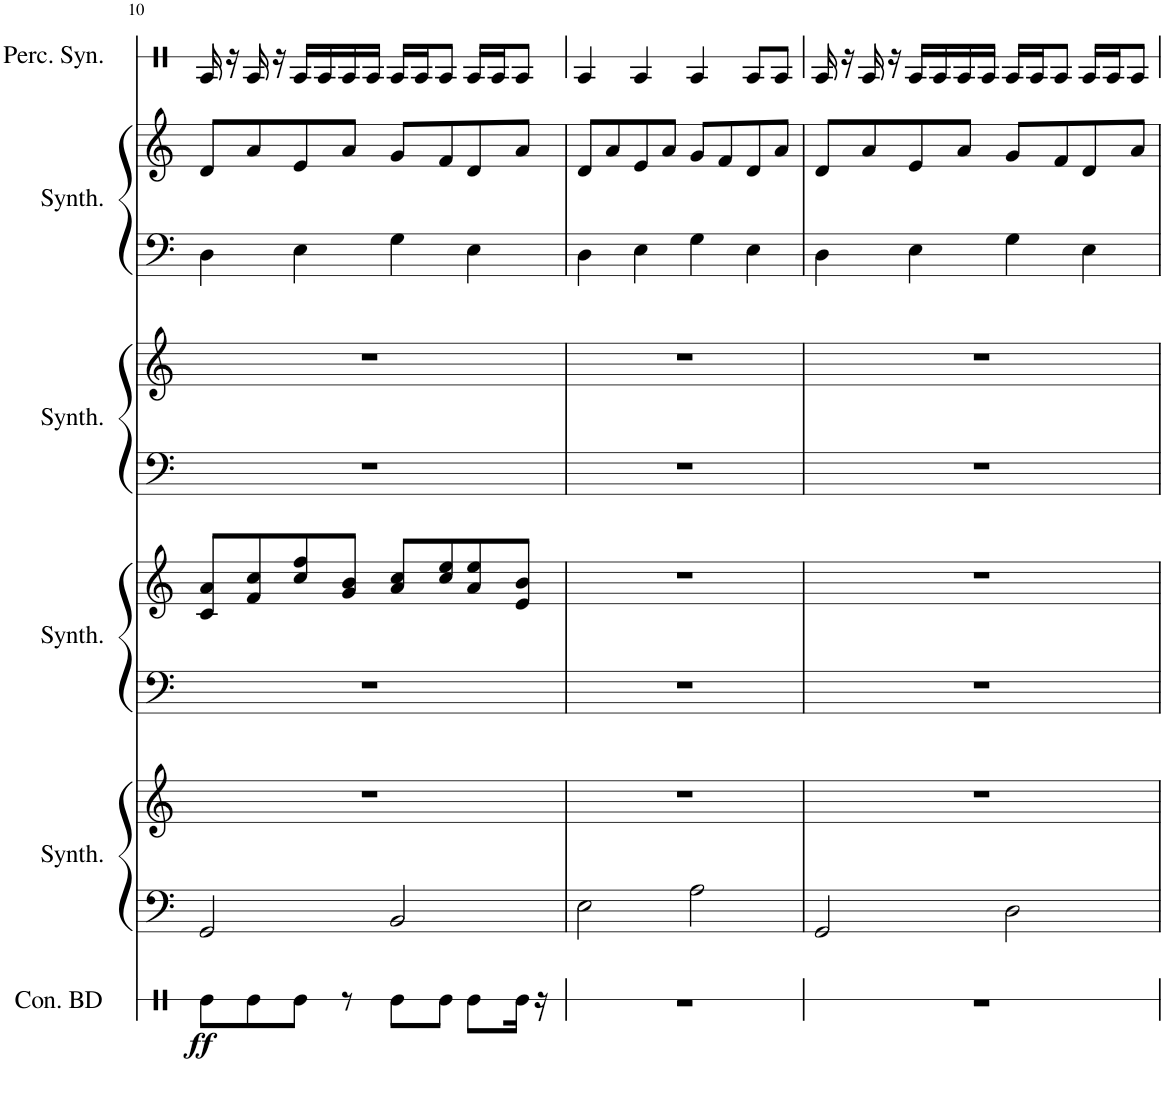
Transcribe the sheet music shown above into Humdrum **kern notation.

**kern	**dynam	**kern	**kern	**kern	**kern	**kern	**kern	**kern	**kern	**kern
*part6	*part6	*part5	*part5	*part4	*part4	*part3	*part3	*part2	*part2	*part1
*staff10	*staff10	*staff9	*staff8	*staff7	*staff6	*staff5	*staff4	*staff3	*staff2	*staff1
*I"Concert Bass Drum	*	*I"Atmosphere Synthesizer	*	*I"New Age Synthesizer	*	*I"Bass Synthesizer	*	*I"Brass Synthesizer	*	*I"Percussion Synthesizer
*I'Con. BD	*	*I'Synth.	*	*I'Synth.	*	*I'Synth.	*	*I'Synth.	*	*I'Perc. Syn.
!!LO:PB:g=z
*clefX	*	*clefF4	*clefG2	*clefF4	*clefG2	*clefF4	*clefG2	*clefF4	*clefG2	*clefX
*k[]	*	*k[]	*k[]	*k[]	*k[]	*k[]	*k[]	*k[]	*k[]	*k[]
*M4/4	*	*M4/4	*M4/4	*M4/4	*M4/4	*M4/4	*M4/4	*M4/4	*M4/4	*M4/4
=10	=10	=10	=10	=10	=10	=10	=10	=10	=10	=10
!	!LO:DY:b	!	!	!	!	!	!	!	!	!
8Re\L	ff	2GG/	1r	1r	8c/ 8a/L	1r	1r	4D\	8d/L	16RA/
.	.	.	.	.	.	.	.	.	.	16r
8Re\	.	.	.	.	8f/ 8cc/	.	.	.	8a/	16RA/
.	.	.	.	.	.	.	.	.	.	16r
8Re\J	.	.	.	.	8cc/ 8ff/	.	.	4E\	8e/	16RA/LL
.	.	.	.	.	.	.	.	.	.	16RA/
8r	.	.	.	.	8g/ 8b/J	.	.	.	8a/J	16RA/
.	.	.	.	.	.	.	.	.	.	16RA/JJ
8Re\L	.	2BB/	.	.	8a/ 8cc/L	.	.	4G\	8g/L	16RA/LL
.	.	.	.	.	.	.	.	.	.	16RA/J
8Re\J	.	.	.	.	8cc/ 8ee/	.	.	.	8f/	8RA/J
8Re\L	.	.	.	.	8a/ 8ee/	.	.	4E\	8d/	16RA/LL
.	.	.	.	.	.	.	.	.	.	16RA/J
16Re\Jk	.	.	.	.	8e/ 8b/J	.	.	.	8a/J	8RA/J
16r	.	.	.	.	.	.	.	.	.	.
=11	=11	=11	=11	=11	=11	=11	=11	=11	=11	=11
1r	.	2E\	1r	1r	1r	1r	1r	4D\	8d/L	4RA/
.	.	.	.	.	.	.	.	.	8a/	.
.	.	.	.	.	.	.	.	4E\	8e/	4RA/
.	.	.	.	.	.	.	.	.	8a/J	.
.	.	2A\	.	.	.	.	.	4G\	8g/L	4RA/
.	.	.	.	.	.	.	.	.	8f/	.
.	.	.	.	.	.	.	.	4E\	8d/	8RA/L
.	.	.	.	.	.	.	.	.	8a/J	8RA/J
=12	=12	=12	=12	=12	=12	=12	=12	=12	=12	=12
1r	.	2GG/	1r	1r	1r	1r	1r	4D\	8d/L	16RA/
.	.	.	.	.	.	.	.	.	.	16r
.	.	.	.	.	.	.	.	.	8a/	16RA/
.	.	.	.	.	.	.	.	.	.	16r
.	.	.	.	.	.	.	.	4E\	8e/	16RA/LL
.	.	.	.	.	.	.	.	.	.	16RA/
.	.	.	.	.	.	.	.	.	8a/J	16RA/
.	.	.	.	.	.	.	.	.	.	16RA/JJ
.	.	2D\	.	.	.	.	.	4G\	8g/L	16RA/LL
.	.	.	.	.	.	.	.	.	.	16RA/J
.	.	.	.	.	.	.	.	.	8f/	8RA/J
.	.	.	.	.	.	.	.	4E\	8d/	16RA/LL
.	.	.	.	.	.	.	.	.	.	16RA/J
.	.	.	.	.	.	.	.	.	8a/J	8RA/J
=	=	=	=	=	=	=	=	=	=	=
*-	*-	*-	*-	*-	*-	*-	*-	*-	*-	*-
